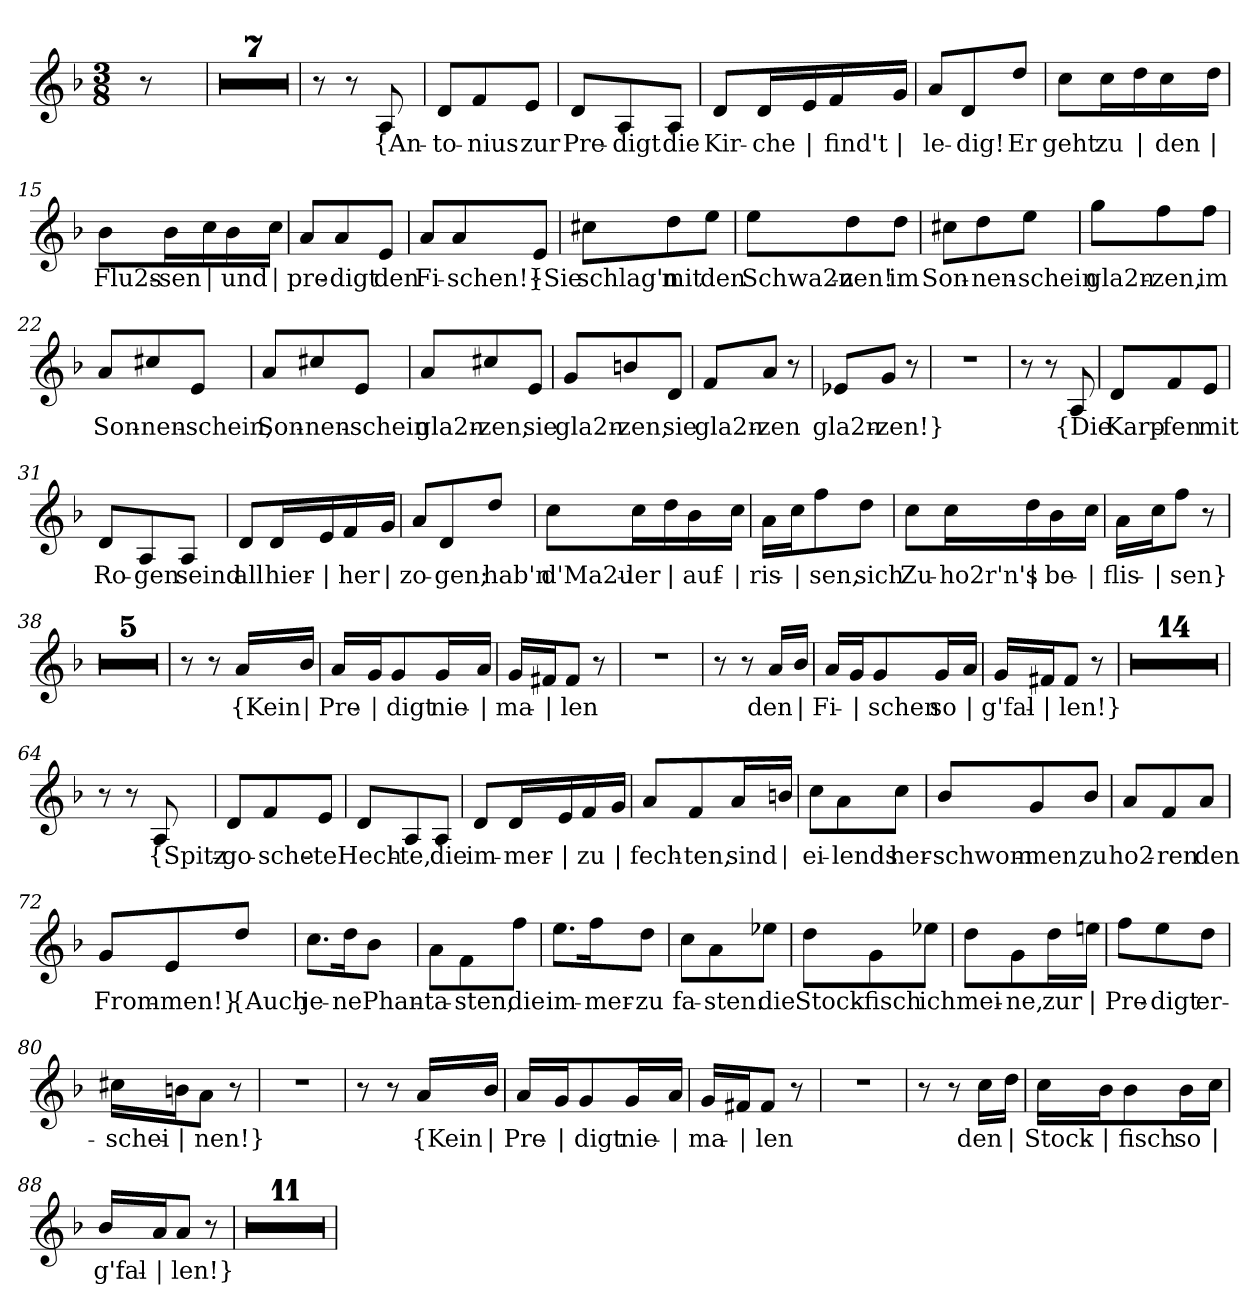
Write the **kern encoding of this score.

**kern	**text
*part1	*part1
*staff1	*staff1
*clefG2	*
*k[b-]	*
*M3/8	*
=1	=1
8r	.
=2	=2
4.r	.
=3	=3
4.r	.
=4	=4
4.r	.
=5	=5
4.r	.
=6	=6
4.r	.
=7	=7
4.r	.
=8	=8
4.r	.
=9	=9
8r	.
8r	.
!	!LO:LY:b
8A/	{An-
=10	=10
!	!LO:LY:b
8d/L	-to-
!	!LO:LY:b
8f/	-nius
!	!LO:LY:b
8e/J	zur
=11	=11
!	!LO:LY:b
8d/L	Pre-
!	!LO:LY:b
8A/	-digt
!	!LO:LY:b
8A/J	die
=12	=12
!	!LO:LY:b
8d/L	Kir-
!	!LO:LY:b
16d/L	-che
!	!LO:LY:b
16e/	|
!	!LO:LY:b
16f/	find't
!	!LO:LY:b
16g/JJ	|
!!LO:LB:g=z
=13	=13
!	!LO:LY:b
8a/L	le-
!	!LO:LY:b
8d/	-dig!
!	!LO:LY:b
8dd/J	Er
=14	=14
!	!LO:LY:b
8cc\L	geht
!	!LO:LY:b
16cc\L	zu
!	!LO:LY:b
16dd\	|
!	!LO:LY:b
16cc\	den
!	!LO:LY:b
16dd\JJ	|
=15	=15
!	!LO:LY:b
8b-\L	Flu2s-
!	!LO:LY:b
16b-\L	-sen
!	!LO:LY:b
16cc\	|
!	!LO:LY:b
16b-\	und
!	!LO:LY:b
16cc\JJ	|
=16	=16
!	!LO:LY:b
8a/L	pre-
!	!LO:LY:b
8a/	-digt
!	!LO:LY:b
8e/J	den
=17	=17
!	!LO:LY:b
8a/L	Fi-
!	!LO:LY:b
8a/	-schen!}
!	!LO:LY:b
8e/J	{Sie
=18	=18
!	!LO:LY:b
8cc#X\L	schlag'n
!	!LO:LY:b
8dd\	mit
!	!LO:LY:b
8ee\J	den
!!LO:LB:g=z
=19	=19
!	!LO:LY:b
8ee\L	Schwa2n-
!	!LO:LY:b
8dd\	-zen!
!	!LO:LY:b
8dd\J	im
=20	=20
!	!LO:LY:b
8cc#X\L	Son-
!	!LO:LY:b
8dd\	-nen-
!	!LO:LY:b
8ee\J	-schein
=21	=21
!	!LO:LY:b
8gg\L	gla2n-
!	!LO:LY:b
8ff\	-zen,
!	!LO:LY:b
8ff\J	im
=22	=22
!	!LO:LY:b
8a/L	Son-
!	!LO:LY:b
8cc#X/	-nen-
!	!LO:LY:b
8e/J	-schein,
=23	=23
!	!LO:LY:b
8a/L	Son-
!	!LO:LY:b
8cc#X/	-nen-
!	!LO:LY:b
8e/J	-schein
=24	=24
!	!LO:LY:b
8a/L	gla2n-
!	!LO:LY:b
8cc#X/	-zen,
!	!LO:LY:b
8e/J	sie
!!LO:LB:g=z
=25	=25
!	!LO:LY:b
8g/L	gla2n-
!	!LO:LY:b
8bn/	-zen,
!	!LO:LY:b
8d/J	sie
=26	=26
!	!LO:LY:b
8f/L	gla2n-
!	!LO:LY:b
8a/J	-zen
8r	.
=27	=27
!	!LO:LY:b
8e-X/L	gla2n-
!	!LO:LY:b
8g/J	-zen!}
8r	.
=28	=28
4.r	.
=29	=29
8r	.
8r	.
!	!LO:LY:b
8A/	{Die
=30	=30
!	!LO:LY:b
8d/L	Karp-
!	!LO:LY:b
8f/	-fen
!	!LO:LY:b
8e/J	mit
=31	=31
!	!LO:LY:b
8d/L	Ro-
!	!LO:LY:b
8A/	-gen
!	!LO:LY:b
8A/J	seind
=32	=32
!	!LO:LY:b
8d/L	all
!	!LO:LY:b
16d/L	hier-
!	!LO:LY:b
16e/	|
!	!LO:LY:b
16f/	-her
!	!LO:LY:b
16g/JJ	|
!!LO:LB:g=z
=33	=33
!	!LO:LY:b
8a/L	zo-
!	!LO:LY:b
8d/	-gen;
!	!LO:LY:b
8dd/J	hab'n
=34	=34
!	!LO:LY:b
8cc\L	d'Ma2u-
!	!LO:LY:b
16cc\L	-ler
!	!LO:LY:b
16dd\	|
!	!LO:LY:b
16b-\	auf-
!	!LO:LY:b
16cc\JJ	|
=35	=35
!	!LO:LY:b
16a\LL	-ris-
!	!LO:LY:b
16cc\J	|
!	!LO:LY:b
8ff\	-sen,
!	!LO:LY:b
8dd\J	sich
=36	=36
!	!LO:LY:b
8cc\L	Zu-
!	!LO:LY:b
16cc\L	-ho2r'n's
!	!LO:LY:b
16dd\	|
!	!LO:LY:b
16b-\	be-
!	!LO:LY:b
16cc\JJ	|
=37	=37
!	!LO:LY:b
16a\LL	-flis-
!	!LO:LY:b
16cc\J	|
!	!LO:LY:b
8ff\J	-sen}
8r	.
=38	=38
4.r	.
=39	=39
4.r	.
=40	=40
4.r	.
=41	=41
4.r	.
!!LO:LB:g=z
=42	=42
4.r	.
=43	=43
8r	.
8r	.
!	!LO:LY:b
16a/LL	{Kein
!	!LO:LY:b
16b-/JJ	|
=44	=44
!	!LO:LY:b
16a/LL	Pre-
!	!LO:LY:b
16g/J	|
!	!LO:LY:b
8g/	-digt
!	!LO:LY:b
16g/L	nie-
!	!LO:LY:b
16a/JJ	|
=45	=45
!	!LO:LY:b
16g/LL	-ma-
!	!LO:LY:b
16f#X/J	|
!	!LO:LY:b
8f#/J	-len
8r	.
=46	=46
4.r	.
=47	=47
8r	.
8r	.
!	!LO:LY:b
16a/LL	den
!	!LO:LY:b
16b-/JJ	|
=48	=48
!	!LO:LY:b
16a/LL	Fi-
!	!LO:LY:b
16g/J	|
!	!LO:LY:b
8g/	-schen
!	!LO:LY:b
16g/L	so
!	!LO:LY:b
16a/JJ	|
=49	=49
!	!LO:LY:b
16g/LL	g'fal-
!	!LO:LY:b
16f#X/J	|
!	!LO:LY:b
8f#/J	-len!}
8r	.
=50	=50
4.r	.
=51	=51
4.r	.
=52	=52
4.r	.
!!LO:LB:g=z
=53	=53
4.r	.
=54	=54
4.r	.
=55	=55
4.r	.
=56	=56
4.r	.
=57	=57
4.r	.
=58	=58
4.r	.
=59	=59
4.r	.
=60	=60
4.r	.
=61	=61
4.r	.
=62	=62
4.r	.
=63	=63
4.r	.
=64	=64
8r	.
8r	.
!	!LO:LY:b
8A/	{Spitz-
=65	=65
!	!LO:LY:b
8d/L	-go-
!	!LO:LY:b
8f/	-sche-
!	!LO:LY:b
8e/J	-te
=66	=66
!	!LO:LY:b
8d/L	Hech-
!	!LO:LY:b
8A/	-te,
!	!LO:LY:b
8A/J	die
!!LO:LB:g=z
=67	=67
!	!LO:LY:b
8d/L	im-
!	!LO:LY:b
16d/L	-mer-
!	!LO:LY:b
16e/	|
!	!LO:LY:b
16f/	-zu
!	!LO:LY:b
16g/JJ	|
=68	=68
!	!LO:LY:b
8a/L	fech-
!	!LO:LY:b
8f/	-ten,
!	!LO:LY:b
16a/L	sind
!	!LO:LY:b
16bn/JJ	|
=69	=69
!	!LO:LY:b
8cc\L	ei-
!	!LO:LY:b
8a\	-lends
!	!LO:LY:b
8cc\J	her-
=70	=70
!	!LO:LY:b
8b-/L	-schwom-
!	!LO:LY:b
8g/	-men,
!	!LO:LY:b
8b-/J	zu
=71	=71
!	!LO:LY:b
8a/L	ho2-
!	!LO:LY:b
8f/	-ren
!	!LO:LY:b
8a/J	den
=72	=72
!	!LO:LY:b
8g/L	From-
!	!LO:LY:b
8e/	-men!}
!	!LO:LY:b
8dd/J	{Auch
!!LO:LB:g=z
=73	=73
!	!LO:LY:b
8.cc\L	je-
!	!LO:LY:b
16dd\K	-ne
!	!LO:LY:b
8b-\J	Phan-
=74	=74
!	!LO:LY:b
8a\L	-ta-
!	!LO:LY:b
8f\	-sten,
!	!LO:LY:b
8ff\J	die
=75	=75
!	!LO:LY:b
8.ee\L	im-
!	!LO:LY:b
16ff\K	-mer-
!	!LO:LY:b
8dd\J	-zu
=76	=76
!	!LO:LY:b
8cc\L	fa-
!	!LO:LY:b
8a\	-sten:
!	!LO:LY:b
8ee-X\J	die
=77	=77
!	!LO:LY:b
8dd\L	Stock-
!	!LO:LY:b
8g\	-fisch
!	!LO:LY:b
8ee-X\J	ich
=78	=78
!	!LO:LY:b
8dd\L	mei-
!	!LO:LY:b
8g\	-ne,
!	!LO:LY:b
16dd\L	zur
!	!LO:LY:b
16een\JJ	|
=79	=79
!	!LO:LY:b
8ff\L	Pre-
!	!LO:LY:b
8ee\	-digt
!	!LO:LY:b
8dd\J	er-
!!LO:LB:g=z
=80	=80
!	!LO:LY:b
16cc#X\LL	-schei-
!	!LO:LY:b
16bn\J	|
!	!LO:LY:b
8a\J	-nen!}
8r	.
=81	=81
4.r	.
=82	=82
8r	.
8r	.
!	!LO:LY:b
16a/LL	{Kein
!	!LO:LY:b
16b-/JJ	|
=83	=83
!	!LO:LY:b
16a/LL	Pre-
!	!LO:LY:b
16g/J	|
!	!LO:LY:b
8g/	-digt
!	!LO:LY:b
16g/L	nie-
!	!LO:LY:b
16a/JJ	|
=84	=84
!	!LO:LY:b
16g/LL	-ma-
!	!LO:LY:b
16f#X/J	|
!	!LO:LY:b
8f#/J	-len
8r	.
=85	=85
4.r	.
=86	=86
8r	.
8r	.
!	!LO:LY:b
16cc\LL	den
!	!LO:LY:b
16dd\JJ	|
=87	=87
!	!LO:LY:b
16cc\LL	Stock-
!	!LO:LY:b
16b-\J	|
!	!LO:LY:b
8b-\	-fisch
!	!LO:LY:b
16b-\L	so
!	!LO:LY:b
16cc\JJ	|
=88	=88
!	!LO:LY:b
16b-/LL	g'fal-
!	!LO:LY:b
16a/J	|
!	!LO:LY:b
8a/J	-len!}
8r	.
!!LO:PB:g=z
=89	=89
4.r	.
=90	=90
4.r	.
=91	=91
4.r	.
=92	=92
4.r	.
=93	=93
4.r	.
=94	=94
4.r	.
=95	=95
4.r	.
=96	=96
4.r	.
=97	=97
4.r	.
=98	=98
4.r	.
=99	=99
4.r	.
=	=
*-	*-
